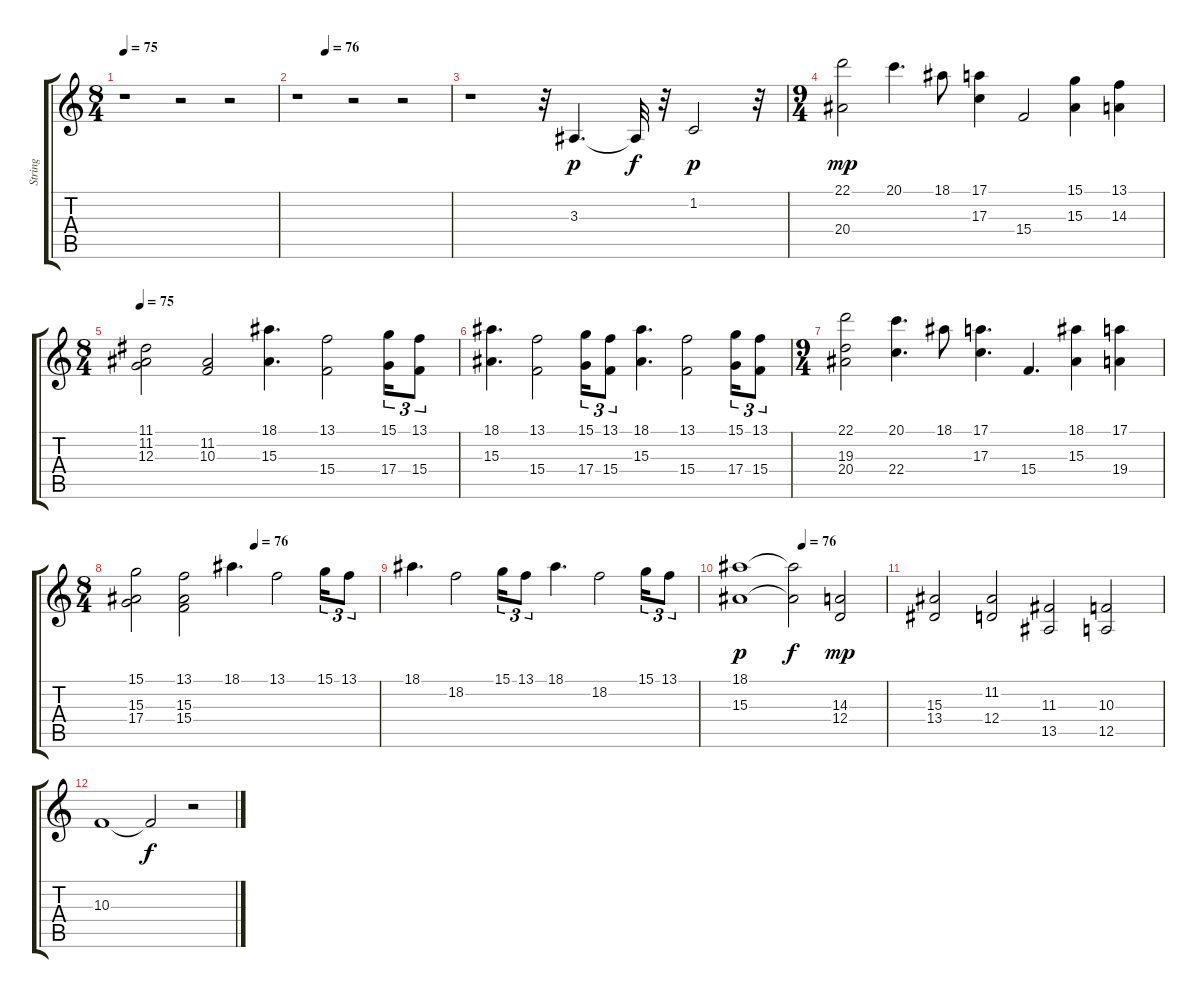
\track ("String" "String") {instrument stringensemble1}
\staff {score tabs}
\tuning (E4 B3 G3 D3 A2 E2) {hide}
\ts (8 4)
\tempo 75
\clef g2
\ks c
r.1{dy mp} r.2 r.2 |
\tempo (76 0.1875)
r.1 r.2 r.2 |
r.1 r.32 3.3.4{d dy p} 3.3{t}.32{dy f} r.32 1.2.2{dy p} r.32 |
\ts (9 4)
(22.1 20.4).2{dy mp} 20.1.4{d} 18.1.8 (17.1 17.3).4 15.4.2 (15.1 15.3).4 (13.1 14.3).4 |
\ts (8 4)
\tempo 75
(11.1 11.2 12.3).2 (11.2 10.3).2 (18.1 15.3).4{d} (13.1 15.4).2 (15.1 17.4).16{tu (3 2)} (13.1 15.4).8{tu (3 2)} |
(18.1 15.3).4{d} (13.1 15.4).2 (15.1 17.4).16{tu (3 2)} (13.1 15.4).8{tu (3 2)} (18.1 15.3).4{d} (13.1 15.4).2 (15.1 17.4).16{tu (3 2)} (13.1 15.4).8{tu (3 2)} |
\ts (9 4)
(22.1 19.3 20.4).2 (20.1 22.4).4{d} 18.1.8 (17.1 17.3).4{d} 15.4.4{d} (18.1 15.3).4 (17.1 19.4).4 |
\ts (8 4)
\tempo (76 0.5)
(15.1 15.3 17.4).2 (13.1 15.3 15.4).2 18.1.4{d} 13.1.2 15.1.16{tu (3 2)} 13.1.8{tu (3 2)} |
18.1.4{d} 18.2.2 15.1.16{tu (3 2)} 13.1.8{tu (3 2)} 18.1.4{d} 18.2.2 15.1.16{tu (3 2)} 13.1.8{tu (3 2)} |
\tempo (76 0.4322916666666667)
(18.1 15.3).1{dy p} (18.1{t} 15.3{t}).2{dy f} (14.3 12.4).2{dy mp} |
(15.3 13.4).2 (11.2 12.4).2 (11.3 13.5).2 (10.3 12.5).2 |
10.3.1 10.3{t}.2{dy f} r.2
